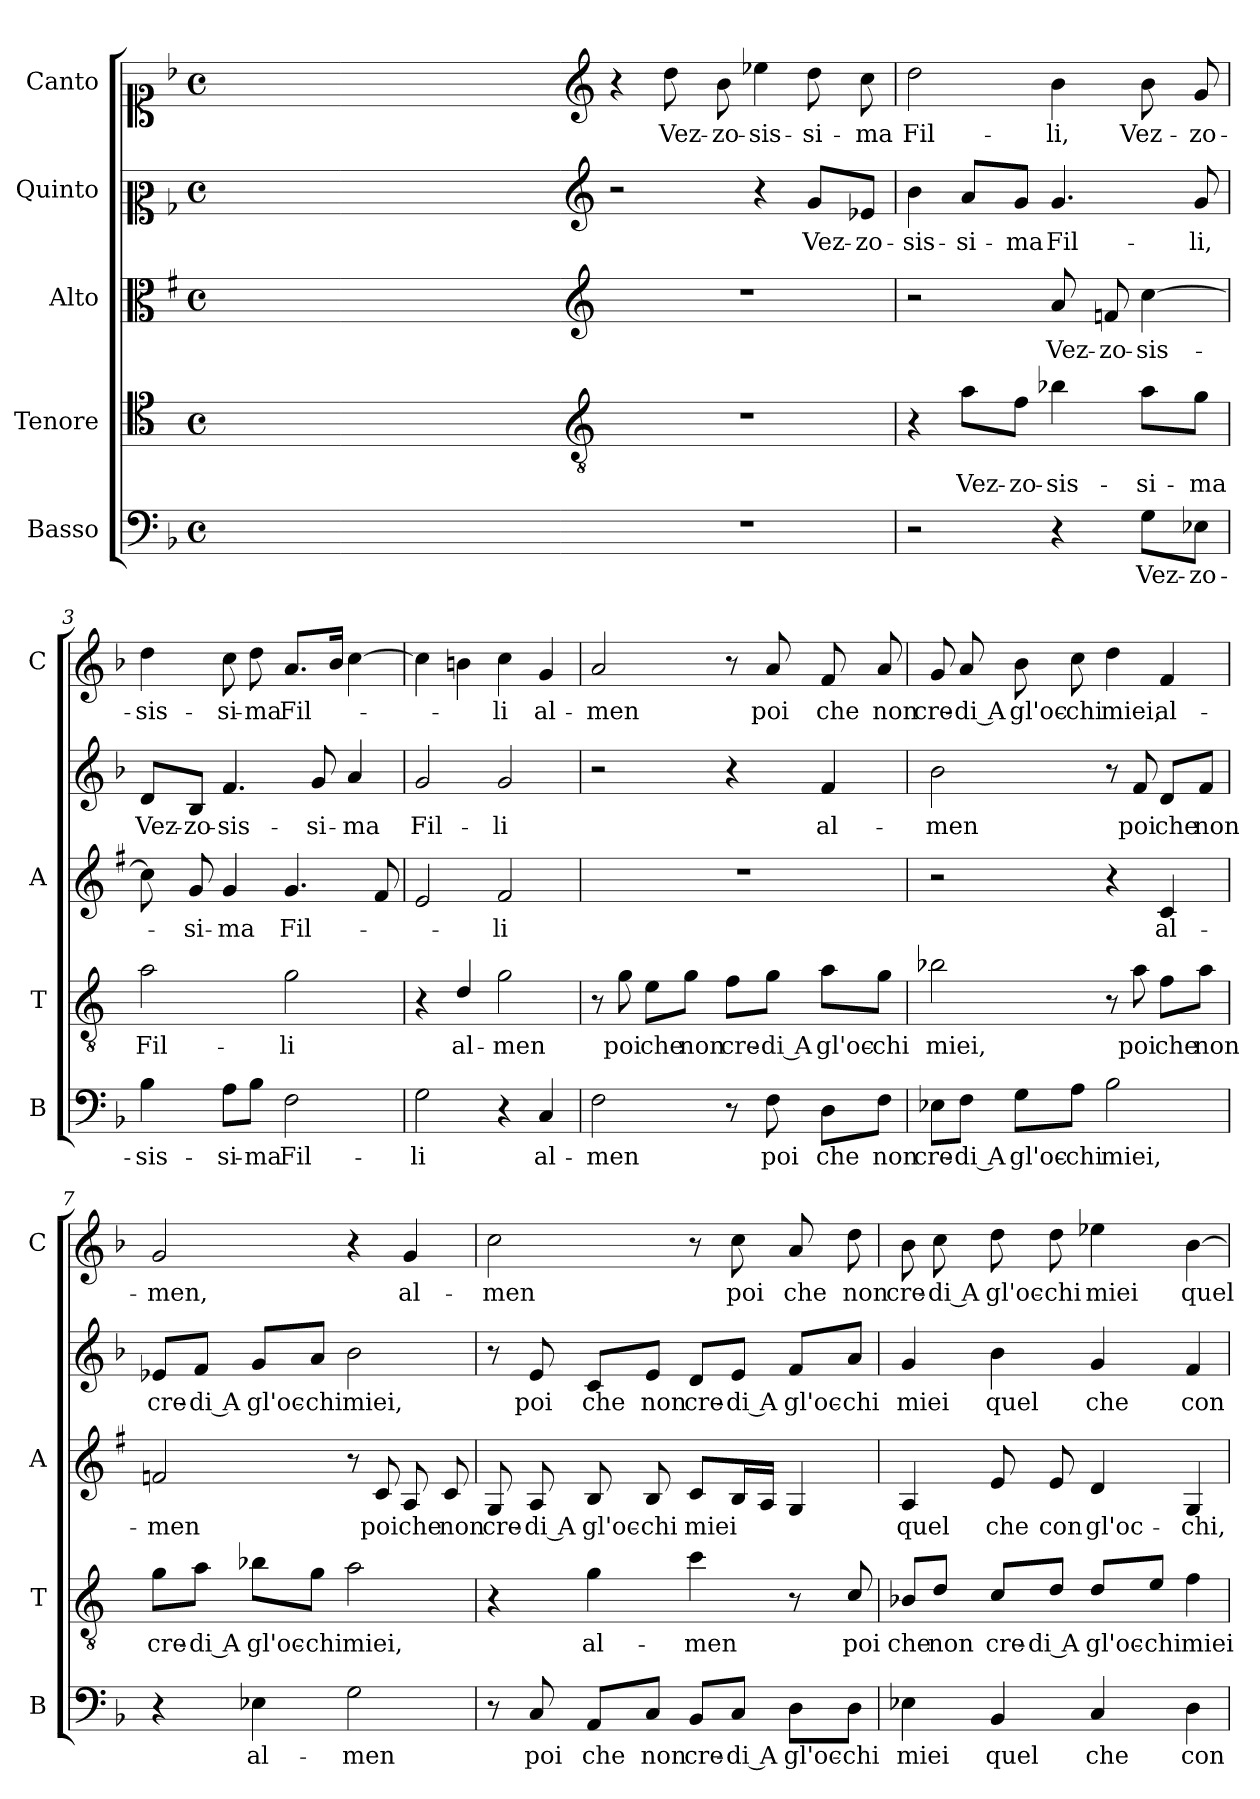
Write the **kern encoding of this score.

**kern	**text	**kern	**text	**kern	**text	**kern	**text	**kern	**text
*part5	*part5	*part4	*part4	*part3	*part3	*part2	*part2	*part1	*part1
*staff5	*staff5	*staff4	*staff4	*staff3	*staff3	*staff2	*staff2	*staff1	*staff1
*I"Basso	*	*I"Tenore	*	*I"Alto	*	*I"Quinto	*	*I"Canto	*
*I'B	*	*I'T	*	*I'A	*	*	*	*I'C	*
*clefF4	*	*clefC4	*	*clefC3	*	*clefC2	*	*clefC1	*
*	*	*ITrd4c7	*	*ITrd1c2	*	*	*	*	*
*k[b-]	*	*k[b-]	*	*k[b-]	*	*k[b-]	*	*k[b-]	*
*F:	*	*F:	*	*F:	*	*F:	*	*F:	*
*M4/4	*	*M4/4	*	*M4/4	*	*M4/4	*	*M4/4	*
*met(c)	*	*met(c)	*	*met(c)	*	*met(c)	*	*met(c)	*
=	=	=	=	=	=	=	=	=	=
1ryy	.	1ryy	.	1ryy	.	1ryy	.	1ryy	.
=1X-	=1X-	=1X-	=1X-	=1X-	=1X-	=1X-	=1X-	=1X-	=1X-
4ryy	.	4ryy	.	4ryy	.	4ryy	.	4ryy	.
4ryy	.	4ryy	.	4ryy	.	4ryy	.	4ryy	.
4ryy	.	4ryy	.	4ryy	.	4ryy	.	4ryy	.
4ryy	.	4ryy	.	4ryy	.	4ryy	.	4ryy	.
=1-	=1-	=1-	=1-	=1-	=1-	=1-	=1-	=1-	=1-
*	*	*clefGv2	*	*clefG2	*	*clefG2	*	*clefG2	*
1r	.	1r	.	1r	.	2r	.	4r	.
!	!	!	!	!	!	!	!	!	!LO:LY:b
.	.	.	.	.	.	.	.	8dd\	Vez-
!	!	!	!	!	!	!	!	!	!LO:LY:b
.	.	.	.	.	.	.	.	8b-\	-zo-
!	!	!	!	!	!	!	!	!	!LO:LY:b
.	.	.	.	.	.	4r	.	4ee-X\	-sis-
!	!	!	!	!	!	!	!LO:LY:b	!	!LO:LY:b
.	.	.	.	.	.	8g/L	Vez-	8dd\	-si-
!	!	!	!	!	!	!	!LO:LY:b	!	!LO:LY:b
.	.	.	.	.	.	8e-X/J	-zo-	8cc\	-ma
=2	=2	=2	=2	=2	=2	=2	=2	=2	=2
!	!	!	!	!	!	!	!LO:LY:b	!	!LO:LY:b
2r	.	4r	.	2r	.	4b-\	-sis-	2dd\	Fil-
!	!	!	!LO:LY:b	!	!	!	!LO:LY:b	!	!
.	.	8d\L	Vez-	.	.	8a/L	-si-	.	.
!	!	!	!LO:LY:b	!	!	!	!LO:LY:b	!	!
.	.	8B-\J	-zo-	.	.	8g/J	-ma	.	.
!	!	!	!LO:LY:b	!	!LO:LY:b	!	!LO:LY:b	!	!LO:LY:b
4r	.	4e-X\	-sis-	8g/	Vez-	4.g/	Fil-	4b-\	-li,
!	!	!	!	!	!LO:LY:b	!	!	!	!
.	.	.	.	8e-X/	-zo-	.	.	.	.
!	!LO:LY:b	!	!LO:LY:b	!	!LO:LY:b	!	!	!	!LO:LY:b
8G\L	Vez-	8d\L	-si-	[4b-\	-sis-	.	.	8b-\	Vez-
!	!LO:LY:b	!	!LO:LY:b	!	!	!	!LO:LY:b	!	!LO:LY:b
8E-X\J	-zo-	8c\J	-ma	.	.	8g/	-li,	8g/	-zo-
=3	=3	=3	=3	=3	=3	=3	=3	=3	=3
!	!LO:LY:b	!	!LO:LY:b	!	!	!	!LO:LY:b	!	!LO:LY:b
4B-\	-sis-	2d\	Fil-	8b-\]	.	8d/L	Vez-	4dd\	-sis-
!	!	!	!	!	!LO:LY:b	!	!LO:LY:b	!	!
.	.	.	.	8f/	-si-	8B-/J	-zo-	.	.
!	!LO:LY:b	!	!	!	!LO:LY:b	!	!LO:LY:b	!	!LO:LY:b
8A\L	-si-	.	.	4f/	-ma	4.f/	-sis-	8cc\	-si-
!	!LO:LY:b	!	!	!	!	!	!	!	!LO:LY:b
8B-\J	-ma	.	.	.	.	.	.	8dd\	-ma
!	!LO:LY:b	!	!LO:LY:b	!	!LO:LY:b	!	!	!	!LO:LY:b
2F\	Fil-	2c\	-li	4.f/	Fil-	.	.	8.a/L	Fil-
!	!	!	!	!	!	!	!LO:LY:b	!	!
.	.	.	.	.	.	8g/	-si-	.	.
.	.	.	.	.	.	.	.	16b-/Jk	.
!	!	!	!	!	!	!	!LO:LY:b	!	!
.	.	.	.	.	.	4a/	-ma	[4cc\	.
.	.	.	.	8e/	.	.	.	.	.
=4	=4	=4	=4	=4	=4	=4	=4	=4	=4
!	!LO:LY:b	!	!	!	!	!	!LO:LY:b	!	!
2G\	-li	4r	.	2d/	.	2g/	Fil-	4cc\]	.
!	!	!	!LO:LY:b	!	!	!	!	!	!
.	.	4G/	al-	.	.	.	.	4bn\	.
!	!	!	!LO:LY:b	!	!LO:LY:b	!	!LO:LY:b	!	!LO:LY:b
4r	.	2c\	-men	2e/	-li	2g/	-li	4cc\	-li
!	!LO:LY:b	!	!	!	!	!	!	!	!LO:LY:b
4C/	al-	.	.	.	.	.	.	4g/	al-
!!LO:LB:g=z
=5	=5	=5	=5	=5	=5	=5	=5	=5	=5
!	!LO:LY:b	!	!	!	!	!	!	!	!LO:LY:b
2F\	-men	8r	.	1r	.	2r	.	2a/	-men
!	!	!	!LO:LY:b	!	!	!	!	!	!
.	.	8c\	poi	.	.	.	.	.	.
!	!	!	!LO:LY:b	!	!	!	!	!	!
.	.	8A\L	che	.	.	.	.	.	.
!	!	!	!LO:LY:b	!	!	!	!	!	!
.	.	8c\J	non	.	.	.	.	.	.
!	!	!	!LO:LY:b	!	!	!	!	!	!
8r	.	8B-\L	cre-	.	.	4r	.	8r	.
!	!LO:LY:b	!	!LO:LY:b	!	!	!	!	!	!LO:LY:b
8F\	poi	8c\J	-di A	.	.	.	.	8a/	poi
!	!LO:LY:b	!	!LO:LY:b	!	!	!	!LO:LY:b	!	!LO:LY:b
8D\L	che	8d\L	gl'oc-	.	.	4f/	al-	8f/	che
!	!LO:LY:b	!	!LO:LY:b	!	!	!	!	!	!LO:LY:b
8F\J	non	8c\J	-chi	.	.	.	.	8a/	non
=6	=6	=6	=6	=6	=6	=6	=6	=6	=6
!	!LO:LY:b	!	!LO:LY:b	!	!	!	!LO:LY:b	!	!LO:LY:b
8E-X\L	cre-	2e-X\	miei,	2r	.	2b-\	-men	8g/	cre-
!	!LO:LY:b	!	!	!	!	!	!	!	!LO:LY:b
8F\J	-di A	.	.	.	.	.	.	8a/	-di A
!	!LO:LY:b	!	!	!	!	!	!	!	!LO:LY:b
8G\L	gl'oc-	.	.	.	.	.	.	8b-\	gl'oc-
!	!LO:LY:b	!	!	!	!	!	!	!	!LO:LY:b
8A\J	-chi	.	.	.	.	.	.	8cc\	-chi
!	!LO:LY:b	!	!	!	!	!	!	!	!LO:LY:b
2B-\	miei,	8r	.	4r	.	8r	.	4dd\	miei,
!	!	!	!LO:LY:b	!	!	!	!LO:LY:b	!	!
.	.	8d\	poi	.	.	8f/	poi	.	.
!	!	!	!LO:LY:b	!	!LO:LY:b	!	!LO:LY:b	!	!LO:LY:b
.	.	8B-\L	che	4B-/	al-	8d/L	che	4f/	al-
!	!	!	!LO:LY:b	!	!	!	!LO:LY:b	!	!
.	.	8d\J	non	.	.	8f/J	non	.	.
=7	=7	=7	=7	=7	=7	=7	=7	=7	=7
!	!	!	!LO:LY:b	!	!LO:LY:b	!	!LO:LY:b	!	!LO:LY:b
4r	.	8c\L	cre-	2e-X/	-men	8e-X/L	cre-	2g/	-men,
!	!	!	!LO:LY:b	!	!	!	!LO:LY:b	!	!
.	.	8d\J	-di A	.	.	8f/J	-di A	.	.
!	!LO:LY:b	!	!LO:LY:b	!	!	!	!LO:LY:b	!	!
4E-X\	al-	8e-X\L	gl'oc-	.	.	8g/L	gl'oc-	.	.
!	!	!	!LO:LY:b	!	!	!	!LO:LY:b	!	!
.	.	8c\J	-chi	.	.	8a/J	-chi	.	.
!	!LO:LY:b	!	!LO:LY:b	!	!	!	!LO:LY:b	!	!
2G\	-men	2d\	miei,	8r	.	2b-\	miei,	4r	.
!	!	!	!	!	!LO:LY:b	!	!	!	!
.	.	.	.	8B-/	poi	.	.	.	.
!	!	!	!	!	!LO:LY:b	!	!	!	!LO:LY:b
.	.	.	.	8G/	che	.	.	4g/	al-
!	!	!	!	!	!LO:LY:b	!	!	!	!
.	.	.	.	8B-/	non	.	.	.	.
!!LO:PB:g=z
=8	=8	=8	=8	=8	=8	=8	=8	=8	=8
!	!	!	!	!	!LO:LY:b	!	!	!	!LO:LY:b
8r	.	4r	.	8F/	cre-	8r	.	2cc\	-men
!	!LO:LY:b	!	!	!	!LO:LY:b	!	!LO:LY:b	!	!
8C/	poi	.	.	8G/	-di A	8e/	poi	.	.
!	!LO:LY:b	!	!LO:LY:b	!	!LO:LY:b	!	!LO:LY:b	!	!
8AA/L	che	4c\	al-	8A/	gl'oc-	8c/L	che	.	.
!	!LO:LY:b	!	!	!	!LO:LY:b	!	!LO:LY:b	!	!
8C/J	non	.	.	8A/	-chi	8e/J	non	.	.
!	!LO:LY:b	!	!LO:LY:b	!	!LO:LY:b	!	!LO:LY:b	!	!
8BB-/L	cre-	4f\	-men	8B-/L	miei	8d/L	cre-	8r	.
!	!LO:LY:b	!	!	!	!	!	!LO:LY:b	!	!LO:LY:b
8C/J	-di A	.	.	16A/L	.	8e/J	-di A	8cc\	poi
.	.	.	.	16G/JJ	.	.	.	.	.
!	!LO:LY:b	!	!	!	!	!	!LO:LY:b	!	!LO:LY:b
8D\L	gl'oc-	8r	.	4F/	.	8f/L	gl'oc-	8a/	che
!	!LO:LY:b	!	!LO:LY:b	!	!	!	!LO:LY:b	!	!LO:LY:b
8D\J	-chi	8F/	poi	.	.	8a/J	-chi	8dd\	non
=9	=9	=9	=9	=9	=9	=9	=9	=9	=9
!	!LO:LY:b	!	!LO:LY:b	!	!LO:LY:b	!	!LO:LY:b	!	!LO:LY:b
4E-X\	miei	8E-X/L	che	4G/	quel	4g/	miei	8b-\	cre-
!	!	!	!LO:LY:b	!	!	!	!	!	!LO:LY:b
.	.	8G/J	non	.	.	.	.	8cc\	-di A
!	!LO:LY:b	!	!LO:LY:b	!	!LO:LY:b	!	!LO:LY:b	!	!LO:LY:b
4BB-/	quel	8F/L	cre-	8d/	che	4b-\	quel	8dd\	gl'oc-
!	!	!	!LO:LY:b	!	!LO:LY:b	!	!	!	!LO:LY:b
.	.	8G/J	-di A	8d/	con	.	.	8dd\	-chi
!	!LO:LY:b	!	!LO:LY:b	!	!LO:LY:b	!	!LO:LY:b	!	!LO:LY:b
4C/	che	8G/L	gl'oc-	4c/	gl'oc-	4g/	che	4ee-X\	miei
!	!	!	!LO:LY:b	!	!	!	!	!	!
.	.	8A/J	-chi	.	.	.	.	.	.
!	!LO:LY:b	!	!LO:LY:b	!	!LO:LY:b	!	!LO:LY:b	!	!LO:LY:b
4D\	con	4B-\	miei	4F/	-chi,	4f/	con	[4b-\	quel
=	=	=	=	=	=	=	=	=	=
*-	*-	*-	*-	*-	*-	*-	*-	*-	*-
